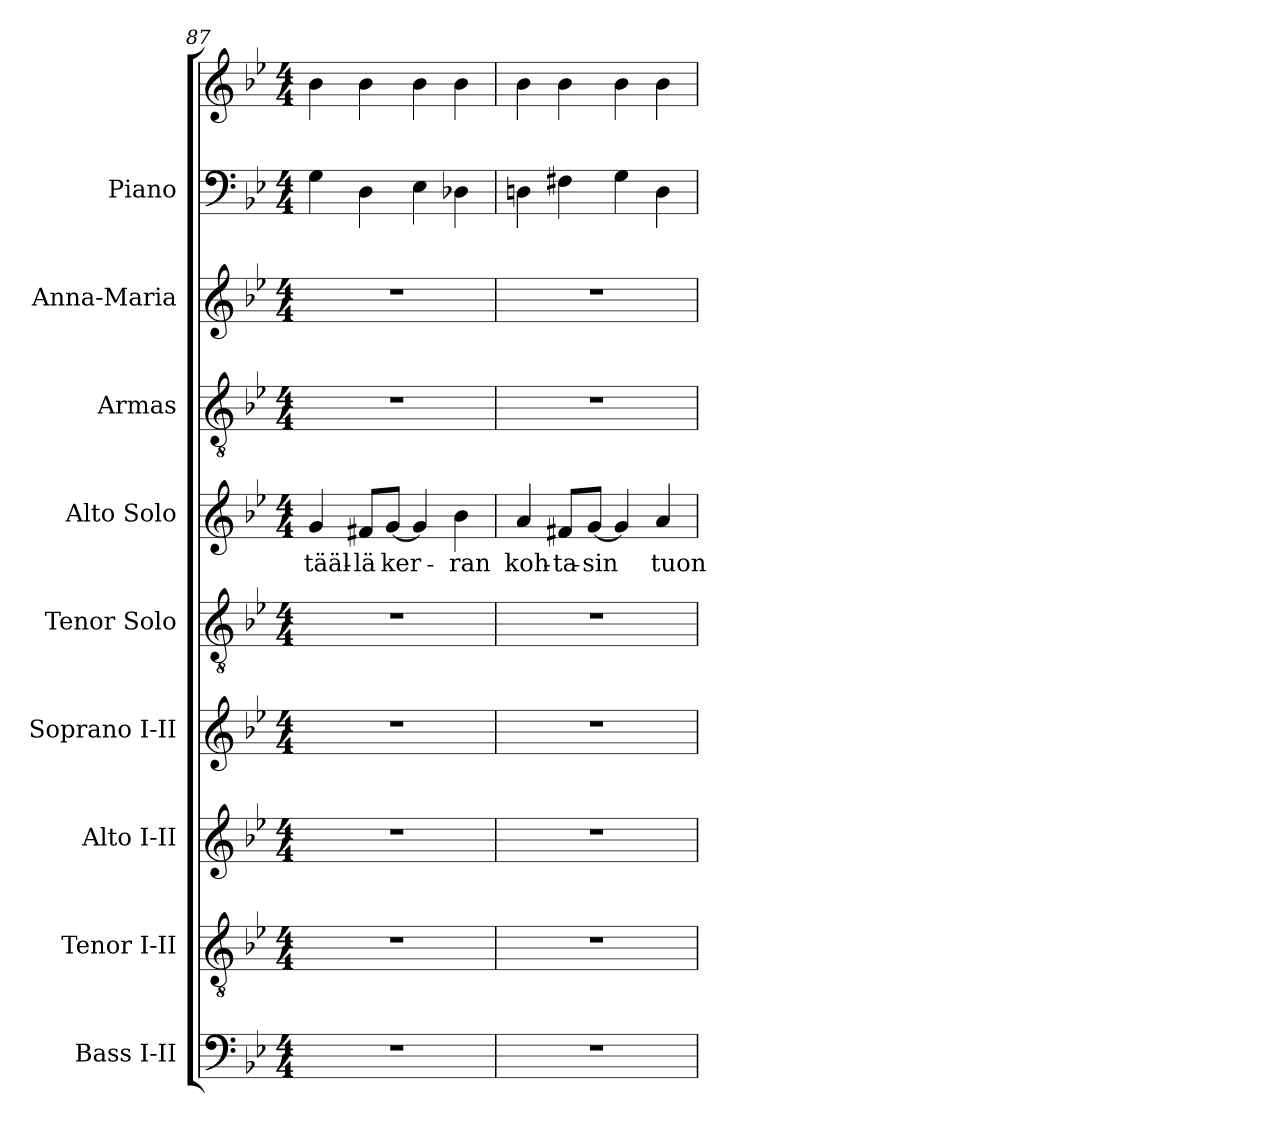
**kern	**kern	**kern	**kern	**kern	**kern	**text	**kern	**kern	**kern	**kern
*part9	*part8	*part7	*part6	*part5	*part4	*part4	*part3	*part2	*part1	*part1
*staff10	*staff9	*staff8	*staff7	*staff6	*staff5	*staff5	*staff4	*staff3	*staff2	*staff1
*I"Bass I-II	*I"Tenor I-II	*I"Alto I-II	*I"Soprano I-II	*I"Tenor Solo	*I"Alto Solo	*	*I"Armas	*I"Anna-Maria	*I"Piano	*
*I'B.	*I'T.	*I'A.	*I'S.	*I'T. Solo	*I'A. Solo	*	*I'Armas	*I'A-M	*I'Pno.	*
*clefF4	*clefGv2	*clefG2	*clefG2	*clefGv2	*clefG2	*	*clefGv2	*clefG2	*clefF4	*clefG2
*	*ITrd7c12	*	*	*ITrd7c12	*	*	*ITrd7c12	*	*	*
*k[b-e-]	*k[b-e-]	*k[b-e-]	*k[b-e-]	*k[b-e-]	*k[b-e-]	*	*k[b-e-]	*k[b-e-]	*k[b-e-]	*k[b-e-]
*B-:	*B-:	*B-:	*B-:	*B-:	*B-:	*	*B-:	*B-:	*B-:	*B-:
*M4/4	*M4/4	*M4/4	*M4/4	*M4/4	*M4/4	*	*M4/4	*M4/4	*M4/4	*M4/4
=87	=87	=87	=87	=87	=87	=87	=87	=87	=87	=87
!	!	!	!	!	!	!LO:LY:b:color=#000000	!	!	!	!
1r	1r	1r	1r	1r	4gi/	tääl-	1r	1r	4Gi\	4b-i
!	!	!	!	!	!	!LO:LY:b:color=#000000	!	!	!	!
.	.	.	.	.	8f#Xi/L	-lä	.	.	4Di\	4b-i
!	!	!	!	!	!	!LO:LY:b:color=#000000	!	!	!	!
.	.	.	.	.	[<8gi/J	ker-	.	.	.	.
.	.	.	.	.	4gi/]	.	.	.	4E-i\	4b-i
!	!	!	!	!	!	!LO:LY:b:color=#000000	!	!	!	!
.	.	.	.	.	4b-i\	-ran	.	.	4D-Xi\	4b-i
=88	=88	=88	=88	=88	=88	=88	=88	=88	=88	=88
!	!	!	!	!	!	!LO:LY:b:color=#000000	!	!	!	!
1r	1r	1r	1r	1r	4ai/	koh-	1r	1r	4Dni\	4b-i
!	!	!	!	!	!	!LO:LY:b:color=#000000	!	!	!	!
.	.	.	.	.	8f#Xi/L	-ta-	.	.	4F#Xi\	4b-i
!	!	!	!	!	!	!LO:LY:b:color=#000000	!	!	!	!
.	.	.	.	.	[<8gi/J	-sin	.	.	.	.
.	.	.	.	.	4gi/]	.	.	.	4Gi\	4b-i
!	!	!	!	!	!	!LO:LY:b:color=#000000	!	!	!	!
.	.	.	.	.	4ai/	tuon	.	.	4Di\	4b-i
=	=	=	=	=	=	=	=	=	=	=
*-	*-	*-	*-	*-	*-	*-	*-	*-	*-	*-
